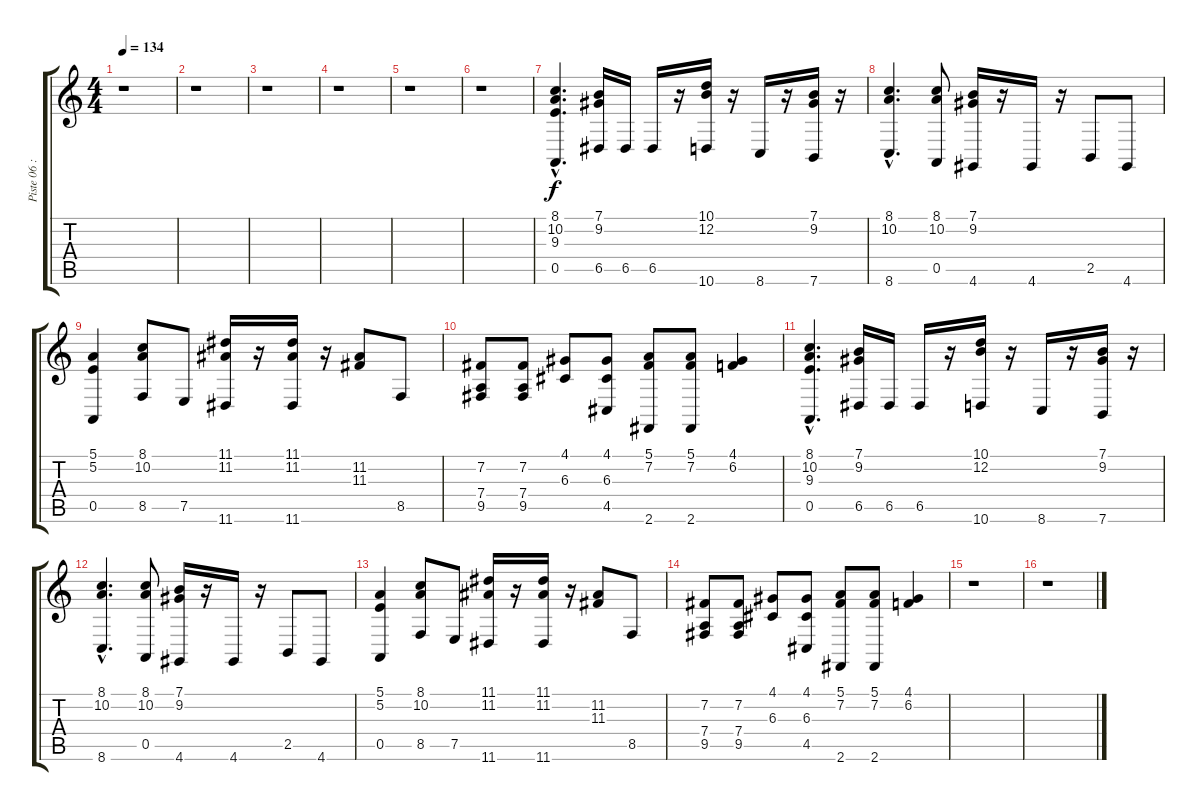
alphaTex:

\track ("Piste 06 : non précisé" "Piste 06 :") {instrument trumpet}
\staff {score tabs}
\tuning (E4 B3 G3 D3 A2 E2) {hide}
\ts (4 4)
\tempo 134
\clef g2
\ks c
r.1{dy f instrument trumpet} |
r.1 |
r.1 |
r.1 |
r.1 |
r.1 |
(8.1{hac} 10.2{hac} 9.3{hac} 0.5{hac}).4{d} (7.1 9.2 6.5).16 6.5.16 6.5.16 r.16 (10.1 12.2 10.6).16 r.16 8.6.16 r.16 (7.1 9.2 7.6).16 r.16 |
(8.1{hac} 10.2{hac} 8.6{hac}).4{d} (8.1 10.2 0.5).8 (7.1 9.2 4.6).16 r.16 4.6.16 r.16 2.5.8 4.6.8 |
(5.1 5.2 0.5).4 (8.1 10.2 8.5).8 7.5.8 (11.1 11.2 11.6).16 r.16 (11.1 11.2 11.6).16 r.16 (11.2 11.3).8 8.5.8 |
(7.2 7.4 9.5).8 (7.2 7.4 9.5).8 (4.1 6.3).8 (4.1 6.3 4.5).8 (5.1 7.2 2.6).8 (5.1 7.2 2.6).8 (4.1 6.2).4 |
(8.1{hac} 10.2{hac} 9.3{hac} 0.5{hac}).4{d} (7.1 9.2 6.5).16 6.5.16 6.5.16 r.16 (10.1 12.2 10.6).16 r.16 8.6.16 r.16 (7.1 9.2 7.6).16 r.16 |
(8.1{hac} 10.2{hac} 8.6{hac}).4{d} (8.1 10.2 0.5).8 (7.1 9.2 4.6).16 r.16 4.6.16 r.16 2.5.8 4.6.8 |
(5.1 5.2 0.5).4 (8.1 10.2 8.5).8 7.5.8 (11.1 11.2 11.6).16 r.16 (11.1 11.2 11.6).16 r.16 (11.2 11.3).8 8.5.8 |
(7.2 7.4 9.5).8 (7.2 7.4 9.5).8 (4.1 6.3).8 (4.1 6.3 4.5).8 (5.1 7.2 2.6).8 (5.1 7.2 2.6).8 (4.1 6.2).4 |
r.1 |
r.1
